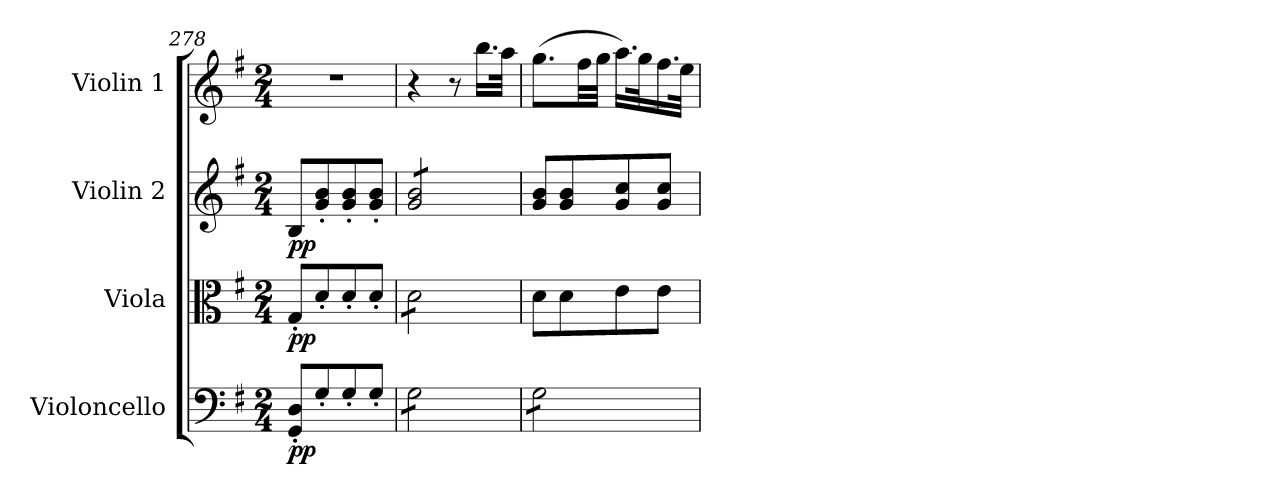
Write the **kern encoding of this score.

**kern	**dynam	**kern	**dynam	**kern	**dynam	**kern
*part4	*part4	*part3	*part3	*part2	*part2	*part1
*staff4	*staff4	*staff3	*staff3	*staff2	*staff2	*staff1
*I"Violoncello	*	*I"Viola	*	*I"Violin 2	*	*I"Violin 1
*I'Vc	*	*I'Vla	*	*I'Vln	*	*I'Vln
*clefF4	*	*clefC3	*	*clefG2	*	*clefG2
*k[f#]	*	*k[f#]	*	*k[f#]	*	*k[f#]
*M2/4	*	*M2/4	*	*M2/4	*	*M2/4
=278	=278	=278	=278	=278	=278	=278
!	!LO:DY:b	!	!LO:DY:b	!	!LO:DY:b	!
8GG/' 8D/'L	pp	8G'/L	pp	8B/L	pp	2r
8G'/	.	8d'/	.	8g/' 8b/'	.	.
8G'/	.	8d'/	.	8g/' 8b/'	.	.
8G'/J	.	8d'/J	.	8g/' 8b/'J	.	.
=279	=279	=279	=279	=279	=279	=279
*tremolo	*	*	*	*	*	*
*	*	*tremolo	*	*	*	*
*	*	*	*	*tremolo	*	*
8G\L	.	8d\L	.	8g/ 8b/L	.	4r
8G\	.	8d\	.	8g/ 8b/	.	.
8G\	.	8d\	.	8g/ 8b/	.	8r
8G\J	.	8d\J	.	8g/ 8b/J	.	16.bb\LL
*	*	*	*	*Xtremolo	*	*
*	*	*Xtremolo	*	*	*	*
.	.	.	.	.	.	32aa\JJk
=280	=280	=280	=280	=280	=280	=280
8G\L	.	8d\L	.	8g/ 8b/L	.	(8.gg\L
8G\	.	8d\	.	8g/ 8b/	.	.
.	.	.	.	.	.	32ff#\LL
.	.	.	.	.	.	32gg\JJJ
8G\	.	8e\	.	8g/ 8cc/	.	16.aa\LL)
.	.	.	.	.	.	32gg\K
8G\J	.	8e\J	.	8g/ 8cc/J	.	16.ff#\
*Xtremolo	*	*	*	*	*	*
.	.	.	.	.	.	32ee\JJk
=	=	=	=	=	=	=
*-	*-	*-	*-	*-	*-	*-
